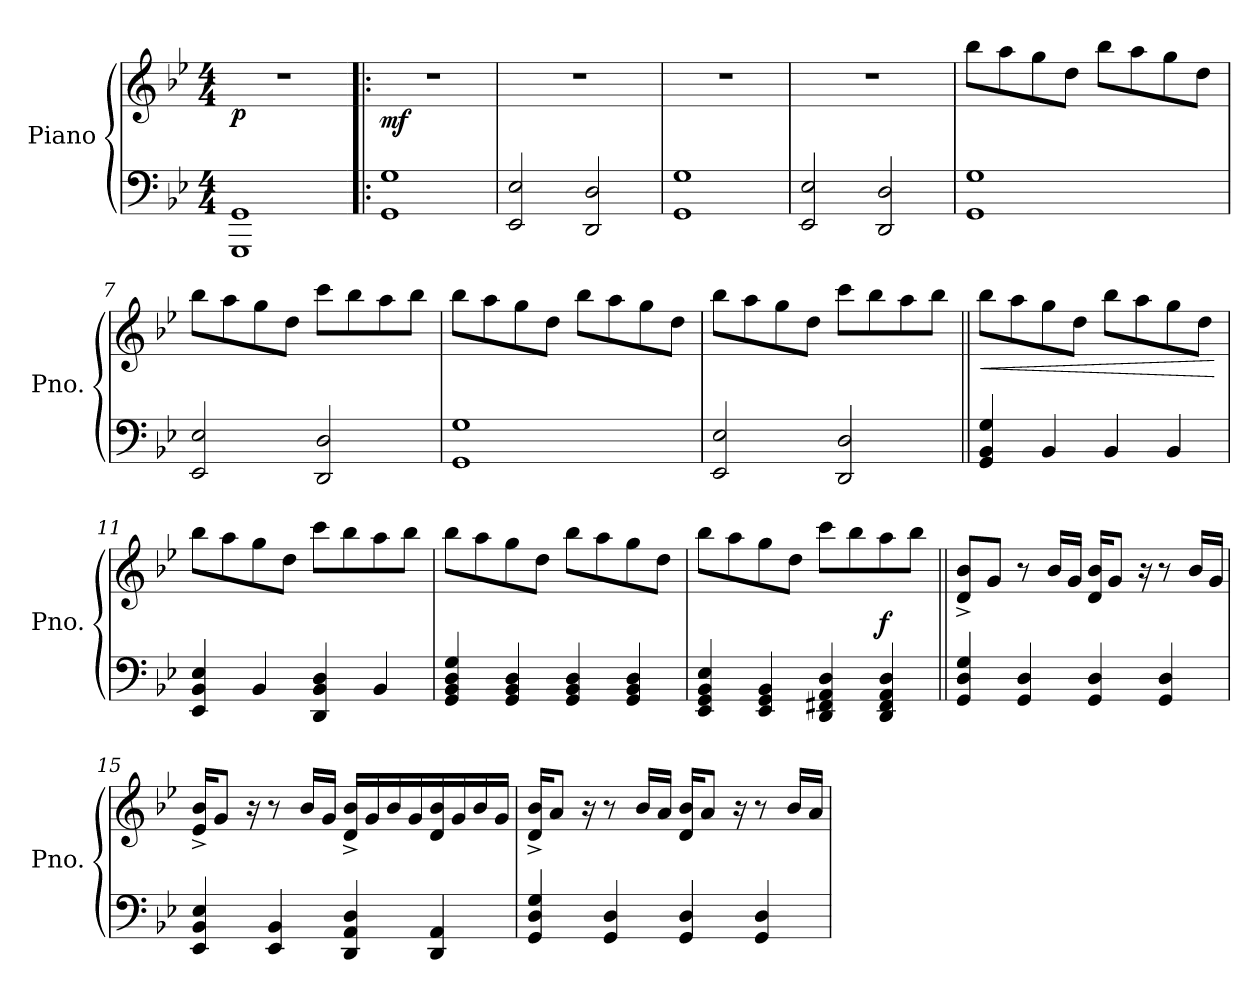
**kern	**kern	**dynam
*part1	*part1	*part1
*staff2	*staff1	*staff1/2
*I"Piano	*	*
*I'Pno.	*	*
*clefF4	*clefG2	*
*k[b-e-]	*k[b-e-]	*
*M4/4	*M4/4	*
*MM70	*MM70	*
=1	=1	=1
!	!	!LO:DY:b
1GGG 1GG	1r	p
=2!|:	=2!|:	=2!|:
!	!	!LO:DY:b
1GG 1G	1r	mf
=3	=3	=3
2EE-/ 2E-/	1r	.
2DD/ 2D/	.	.
=4	=4	=4
1GG 1G	1r	.
=5	=5	=5
2EE-/ 2E-/	1r	.
2DD/ 2D/	.	.
=6	=6	=6
1GG 1G	8bb-\L	.
.	8aa\	.
.	8gg\	.
.	8dd\J	.
.	8bb-\L	.
.	8aa\	.
.	8gg\	.
.	8dd\J	.
=7	=7	=7
2EE-/ 2E-/	8bb-\L	.
.	8aa\	.
.	8gg\	.
.	8dd\J	.
2DD/ 2D/	8ccc\L	.
.	8bb-\	.
.	8aa\	.
.	8bb-\J	.
=8	=8	=8
1GG 1G	8bb-\L	.
.	8aa\	.
.	8gg\	.
.	8dd\J	.
.	8bb-\L	.
.	8aa\	.
.	8gg\	.
.	8dd\J	.
=9	=9	=9
2EE-/ 2E-/	8bb-\L	.
.	8aa\	.
.	8gg\	.
.	8dd\J	.
2DD/ 2D/	8ccc\L	.
.	8bb-\	.
.	8aa\	.
.	8bb-\J	.
=10||	=10||	=10||
!	!	!LO:HP:b
4GG/ 4BB-/ 4G/	8bb-\L	<
.	8aa\	.
4BB-/	8gg\	.
.	8dd\J	.
4BB-/	8bb-\L	.
.	8aa\	.
4BB-/	8gg\	.
.	8dd\J	.
.	.	[
=11	=11	=11
4EE-/ 4BB-/ 4E-/	8bb-\L	.
.	8aa\	.
4BB-/	8gg\	.
.	8dd\J	.
4DD/ 4BB-/ 4D/	8ccc\L	.
.	8bb-\	.
4BB-/	8aa\	.
.	8bb-\J	.
=12	=12	=12
4GG/ 4BB-/ 4D/ 4G/	8bb-\L	.
.	8aa\	.
4GG/ 4BB-/ 4D/	8gg\	.
.	8dd\J	.
4GG/ 4BB-/ 4D/	8bb-\L	.
.	8aa\	.
4GG/ 4BB-/ 4D/	8gg\	.
.	8dd\J	.
=13	=13	=13
4EE-/ 4GG/ 4BB-/ 4E-/	8bb-\L	.
.	8aa\	.
4EE-/ 4GG/ 4BB-/	8gg\	.
.	8dd\J	.
4DD/ 4FF#X/ 4AA/ 4D/	8ccc\L	.
.	8bb-\	.
!	!	!LO:DY:a=2
4DD/ 4FF#/ 4AA/ 4D/	8aa\	f
.	8bb-\J	.
=14||	=14||	=14||
4GG/ 4D/ 4G/	8d/^ 8b-/^L	.
.	8g/J	.
4GG/ 4D/	8r	.
.	16b-/LL	.
.	16g/JJ	.
4GG/ 4D/	16d/ 16b-/KL	.
.	8g/J	.
.	16r	.
4GG/ 4D/	8r	.
.	16b-/LL	.
.	16g/JJ	.
=15	=15	=15
4EE-/ 4BB-/ 4E-/	16e-/^ 16b-/^KL	.
.	8g/J	.
.	16r	.
4EE-/ 4BB-/	8r	.
.	16b-/LL	.
.	16g/JJ	.
4DD/ 4AA/ 4D/	16d/^ 16b-/^LL	.
.	16g/	.
.	16b-/	.
.	16g/	.
4DD/ 4AA/	16d/ 16b-/	.
.	16g/	.
.	16b-/	.
.	16g/JJ	.
=16	=16	=16
4GG/ 4D/ 4G/	16d/^ 16b-/^KL	.
.	8a/J	.
.	16r	.
4GG/ 4D/	8r	.
.	16b-/LL	.
.	16a/JJ	.
4GG/ 4D/	16d/ 16b-/KL	.
.	8a/J	.
.	16r	.
4GG/ 4D/	8r	.
.	16b-/LL	.
.	16a/JJ	.
=	=	=
*-	*-	*-
